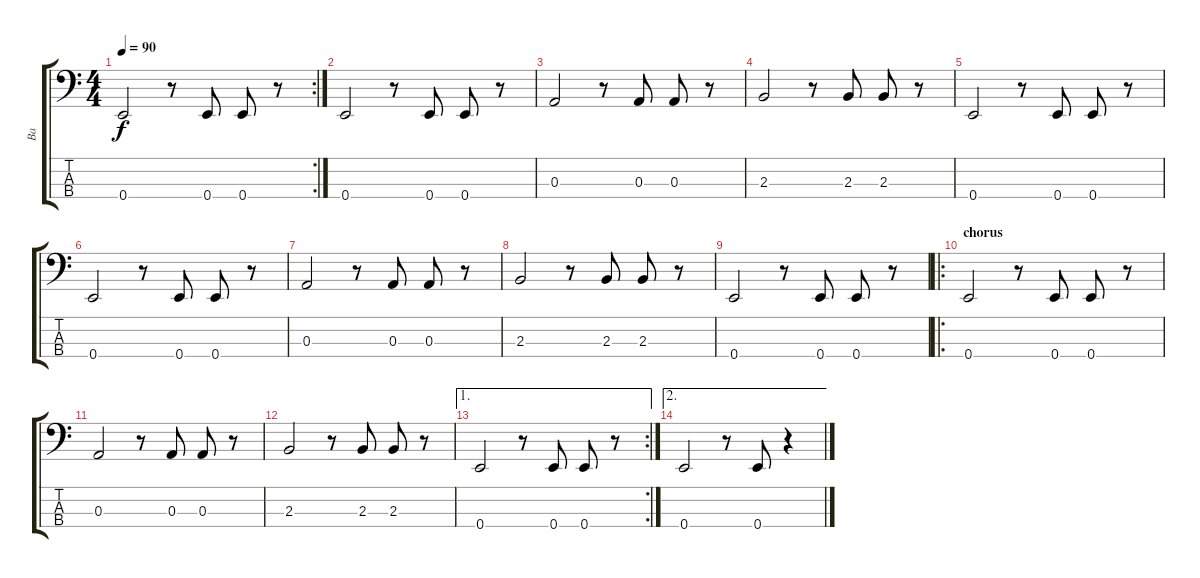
\track ("Ba" "Ba") {instrument electricbassfinger}
\staff {score tabs}
\tuning (G2 D2 A1 E1) {hide}
\rc 2
\ts (4 4)
\tempo 90
\clef f4
\ks c
0.4.2{dy f} r.8 0.4.8 0.4.8 r.8 |
0.4.2 r.8 0.4.8 0.4.8 r.8 |
0.3.2 r.8 0.3.8 0.3.8 r.8 |
2.3.2 r.8 2.3.8 2.3.8 r.8 |
0.4.2 r.8 0.4.8 0.4.8 r.8 |
0.4.2 r.8 0.4.8 0.4.8 r.8 |
0.3.2 r.8 0.3.8 0.3.8 r.8 |
2.3.2 r.8 2.3.8 2.3.8 r.8 |
0.4.2 r.8 0.4.8 0.4.8 r.8 |
\ro
\section ("" "chorus")
0.4.2 r.8 0.4.8 0.4.8 r.8 |
0.3.2 r.8 0.3.8 0.3.8 r.8 |
2.3.2 r.8 2.3.8 2.3.8 r.8 |
\ae 1
\rc 2
0.4.2 r.8 0.4.8 0.4.8 r.8 |
\ae 2
0.4.2 r.8 0.4.8 r.4
